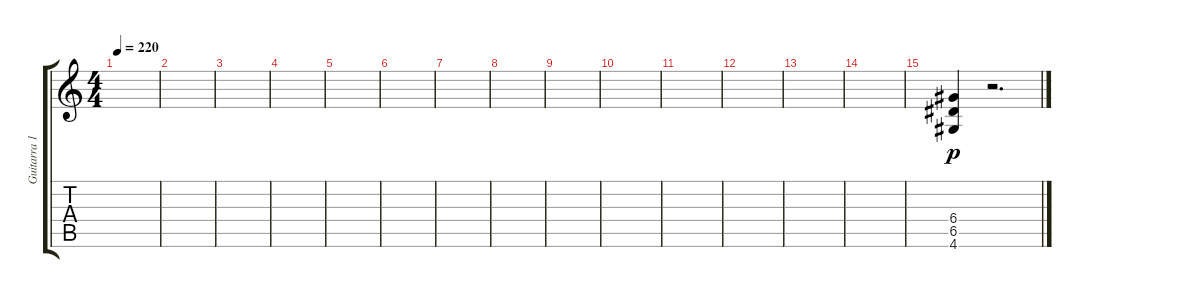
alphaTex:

\track ("Guitarra 1" "Guitarra 1") {instrument distortionguitar}
\staff {score tabs}
\tuning (E4 B3 G3 D3 A2 E2) {hide}
\ts (4 4)
\tempo 220
\clef g2
\ks c
|
|
|
|
|
|
|
|
|
|
|
|
|
|
(6.4 6.5 4.6).4{dy p} r.2{d}
